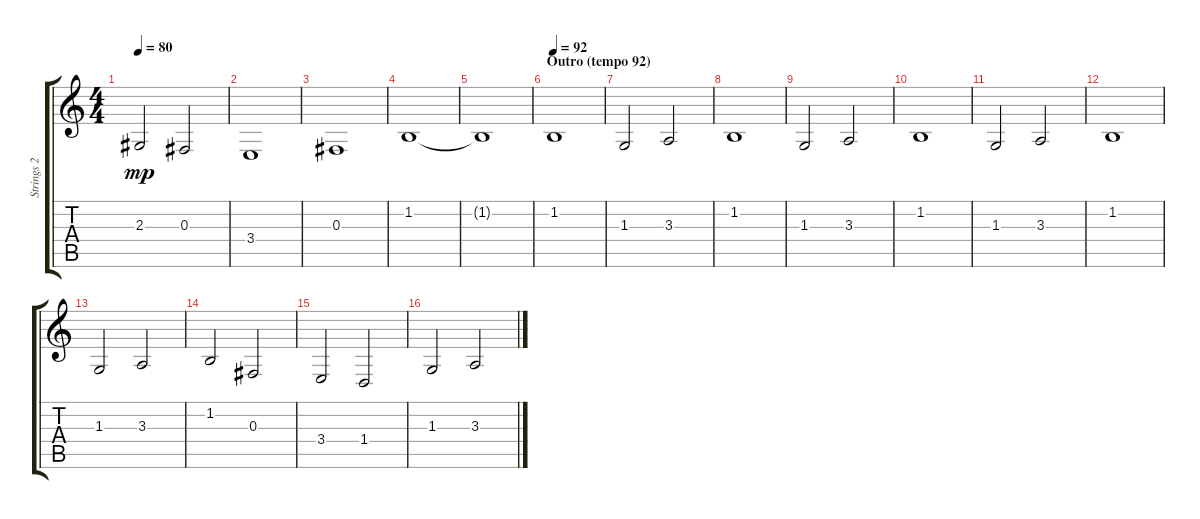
\track ("Strings 2" "Strings 2") {instrument stringensemble1}
\staff {score tabs}
\tuning (Eb4 Bb3 Gb3 Db3 Ab2 Eb2) {hide}
\ts (4 4)
\tempo 80
\clef g2
\ks c
2.3.2{dy mp} 0.3.2 |
3.4.1 |
0.3.1 |
1.2.1 |
1.2{t}.1 |
\section ("" "Outro (tempo 92)")
\tempo 92
1.2.1 |
1.3.2 3.3.2 |
1.2.1 |
1.3.2 3.3.2 |
1.2.1 |
1.3.2 3.3.2 |
1.2.1 |
1.3.2 3.3.2 |
1.2.2 0.3.2 |
3.4.2 1.4.2 |
1.3.2 3.3.2
